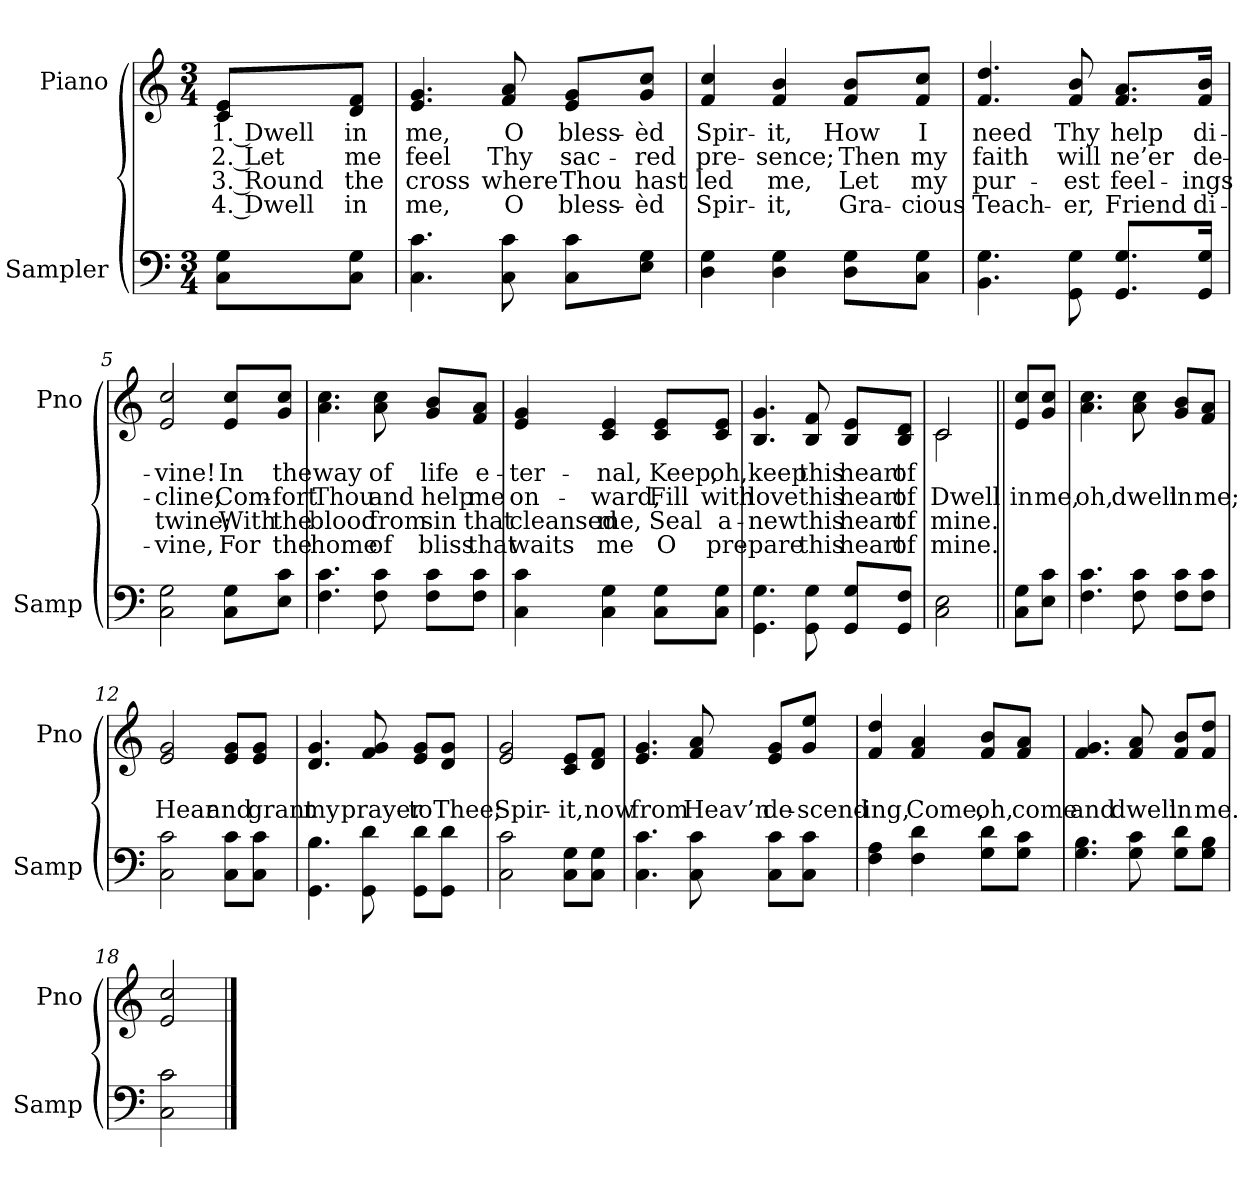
**kern	**kern	**text	**text	**text	**text
*part2	*part1	*part1	*part1	*part1	*part1
*staff2	*staff1	*staff1	*staff1	*staff1	*staff1
*I"Sampler	*I"Piano	*	*	*	*
*I'Samp	*I'Pno	*	*	*	*
*clefF4	*clefG2	*	*	*	*
*M3/4	*M3/4	*	*	*	*
=1	=1	=1	=1	=1	=1
8C\ 8G\L	8c/ 8e/L	1. Dwell	2. Let	3. Round	4. Dwell
8C\ 8G\J	8d/ 8f/J	in	me	the	in
=2	=2	=2	=2	=2	=2
4.C 4.c	4.e 4.g	me,	feel	cross	me,
8C 8c	8f 8a	O	Thy	where	O
8C\ 8c\L	8e/ 8g/L	bless-	sac-	Thou	bless-
8E\ 8G\J	8g/ 8cc/J	-èd	-red	hast	-èd
=3	=3	=3	=3	=3	=3
4D 4G	4f 4cc	Spir-	pre-	led	Spir-
4D 4G	4f 4b	-it,	-sence;	me,	-it,
8D\ 8G\L	8f/ 8b/L	How	Then	Let	Gra-
8C\ 8G\J	8f/ 8cc/J	I	my	my	-cious
=4	=4	=4	=4	=4	=4
4.BB 4.G	4.f 4.dd	need	faith	pur-	Teach-
8GG\ 8G\	8f 8b	Thy	will	-est	-er,
8.GG/ 8.G/L	8.f/ 8.a/L	help	ne’er	feel-	Friend
16GG/ 16G/Jk	16f/ 16b/Jk	di-	de-	-ings	di-
=5	=5	=5	=5	=5	=5
2C 2G	2e 2cc	-vine!	-cline;	twine;	-vine,
8C\ 8G\L	8e/ 8cc/L	In	Com-	With	For
8E\ 8c\J	8g/ 8cc/J	the	-fort	the	the
=6	=6	=6	=6	=6	=6
4.F 4.c	4.a 4.cc	way	Thou	blood	home
8F 8c	8a 8cc	of	and	from	of
8F\ 8c\L	8g/ 8b/L	life	help	sin	bliss
8F\ 8c\J	8f/ 8a/J	e-	me	that	that
=7	=7	=7	=7	=7	=7
4C 4c	4e 4g	-ter-	on-	cleansed	waits
4C 4G	4c 4e	-nal,	-ward,	me,	me
8C\ 8G\L	8c/ 8e/L	Keep,	Fill	Seal	O
8C\ 8G\J	8c/ 8e/J	oh,	with	a-	pre-
=8	=8	=8	=8	=8	=8
4.GG\ 4.G\	4.B 4.g	keep	love	-new	-pare
8GG\ 8G\	8B 8f	this	this	this	this
8GG/ 8G/L	8B/ 8e/L	heart	heart	heart	heart
8GG/ 8F/J	8B/ 8d/J	of	of	of	of
=9	=9	=9	=9	=9	=9
*	*^	*	*	*	*
2C 2E	2c/	2c	.	Dwell	mine.	mine.
=10||	=10||	=10||	=10||	=10||	=10||	=10||
!	!LO:TX:t=Refrain	!	!	!	!	!
*	*v	*v	*	*	*	*
8C\ 8G\L	8e/ 8cc/L	.	in	.	.
8E\ 8c\J	8g/ 8cc/J	.	me,	.	.
=11	=11	=11	=11	=11	=11
4.F 4.c	4.a 4.cc	.	oh,	.	.
8F 8c	8a 8cc	.	dwell	.	.
8F\ 8c\L	8g/ 8b/L	.	in	.	.
8F\ 8c\J	8f/ 8a/J	.	me;	.	.
=12	=12	=12	=12	=12	=12
2C 2c	2e 2g	.	Hear	.	.
8C\ 8c\L	8e/ 8g/L	.	and	.	.
8C\ 8c\J	8e/ 8g/J	.	grant	.	.
=13	=13	=13	=13	=13	=13
4.GG 4.B	4.d 4.g	.	my	.	.
8GG 8d	8f 8g	.	prayer	.	.
8GG\ 8d\L	8e/ 8g/L	.	to	.	.
8GG\ 8d\J	8d/ 8g/J	.	Thee;	.	.
=14	=14	=14	=14	=14	=14
2C 2c	2e 2g	.	Spir-	.	.
8C\ 8G\L	8c/ 8e/L	.	-it,	.	.
8C\ 8G\J	8d/ 8f/J	.	now	.	.
=15	=15	=15	=15	=15	=15
4.C 4.c	4.e 4.g	.	from	.	.
8C 8c	8f 8a	.	Heav’n	.	.
8C\ 8c\L	8e/ 8g/L	.	de-	.	.
8C\ 8c\J	8g/ 8ee/J	.	-scend-	.	.
=16	=16	=16	=16	=16	=16
4F 4A	4f 4dd	.	-ing,	.	.
4F 4d	4f 4a	.	Come,	.	.
8G\ 8d\L	8f/ 8b/L	.	oh,	.	.
8G\ 8c\J	8f/ 8a/J	.	come	.	.
=17	=17	=17	=17	=17	=17
4.G 4.B	4.f 4.g	.	and	.	.
8G 8c	8f 8a	.	dwell	.	.
8G\ 8d\L	8f/ 8b/L	.	in	.	.
8G\ 8B\J	8f/ 8dd/J	.	me.	.	.
=18	=18	=18	=18	=18	=18
2C 2c	2e 2cc	.	.	.	.
==	==	==	==	==	==
*-	*-	*-	*-	*-	*-
